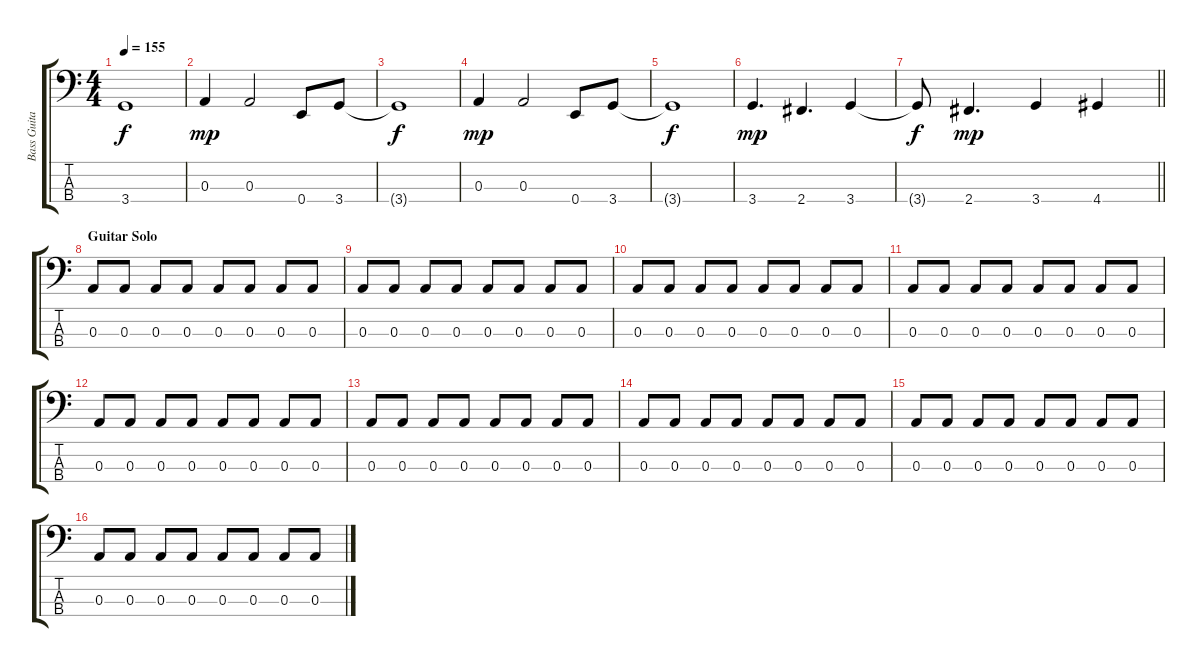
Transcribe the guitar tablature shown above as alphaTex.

\track ("Bass Guitar" "Bass Guita") {instrument electricbassfinger}
\staff {score tabs}
\tuning (G2 D2 A1 E1) {hide}
\ts (4 4)
\tempo 155
\clef f4
\ks c
3.4{t}.1{dy f} |
0.3.4{dy mp} 0.3.2 0.4.8 3.4.8 |
3.4{t}.1{dy f} |
0.3.4{dy mp} 0.3.2 0.4.8 3.4.8 |
3.4{t}.1{dy f} |
3.4.4{d dy mp} 2.4.4{d} 3.4.4 |
\barLineRight lightlight
3.4{t}.8{dy f} 2.4.4{d dy mp} 3.4.4 4.4.4 |
\section ("" "Guitar Solo")
0.3.8 0.3.8 0.3.8 0.3.8 0.3.8 0.3.8 0.3.8 0.3.8 |
0.3.8 0.3.8 0.3.8 0.3.8 0.3.8 0.3.8 0.3.8 0.3.8 |
0.3.8 0.3.8 0.3.8 0.3.8 0.3.8 0.3.8 0.3.8 0.3.8 |
0.3.8 0.3.8 0.3.8 0.3.8 0.3.8 0.3.8 0.3.8 0.3.8 |
0.3.8 0.3.8 0.3.8 0.3.8 0.3.8 0.3.8 0.3.8 0.3.8 |
0.3.8 0.3.8 0.3.8 0.3.8 0.3.8 0.3.8 0.3.8 0.3.8 |
0.3.8 0.3.8 0.3.8 0.3.8 0.3.8 0.3.8 0.3.8 0.3.8 |
0.3.8 0.3.8 0.3.8 0.3.8 0.3.8 0.3.8 0.3.8 0.3.8 |
0.3.8 0.3.8 0.3.8 0.3.8 0.3.8 0.3.8 0.3.8 0.3.8
